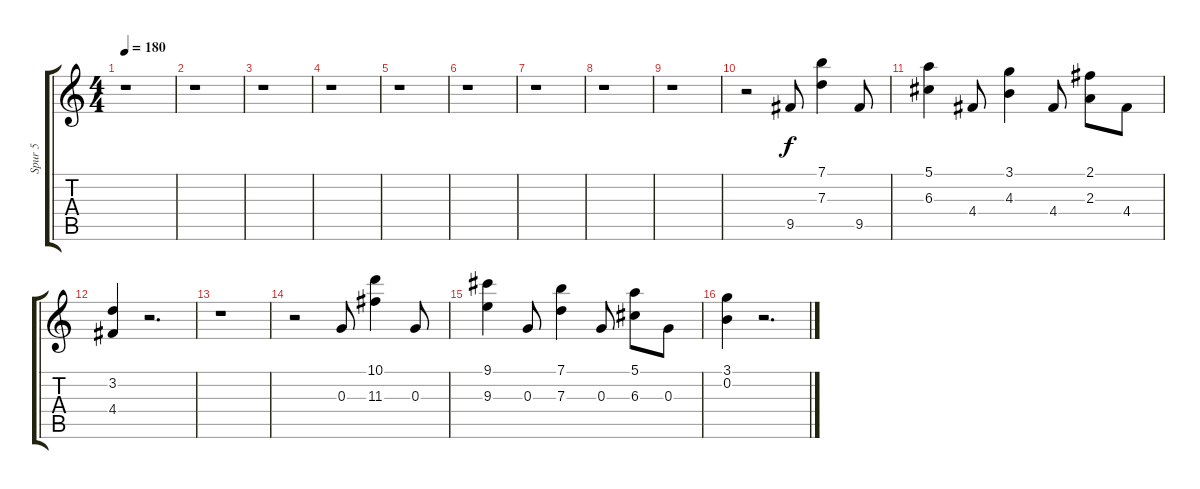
\track ("Spur 5" "Spur 5") {instrument electricguitarjazz}
\staff {score tabs}
\tuning (E4 B3 G3 D3 A2 E2) {hide}
\ts (4 4)
\tempo 180
\clef g2
\ks c
r.1{dy f} |
r.1 |
r.1 |
r.1 |
r.1 |
r.1 |
r.1 |
r.1 |
r.1 |
r.2 9.5.8 (7.1 7.3).4 9.5.8 |
(5.1 6.3).4 4.4.8 (3.1 4.3).4 4.4.8 (2.1 2.3).8 4.4.8 |
(3.2 4.4).4 r.2{d} |
r.1 |
r.2 0.3.8 (10.1 11.3).4 0.3.8 |
(9.1 9.3).4 0.3.8 (7.1 7.3).4 0.3.8 (5.1 6.3).8 0.3.8 |
(3.1 0.2).4 r.2{d}
